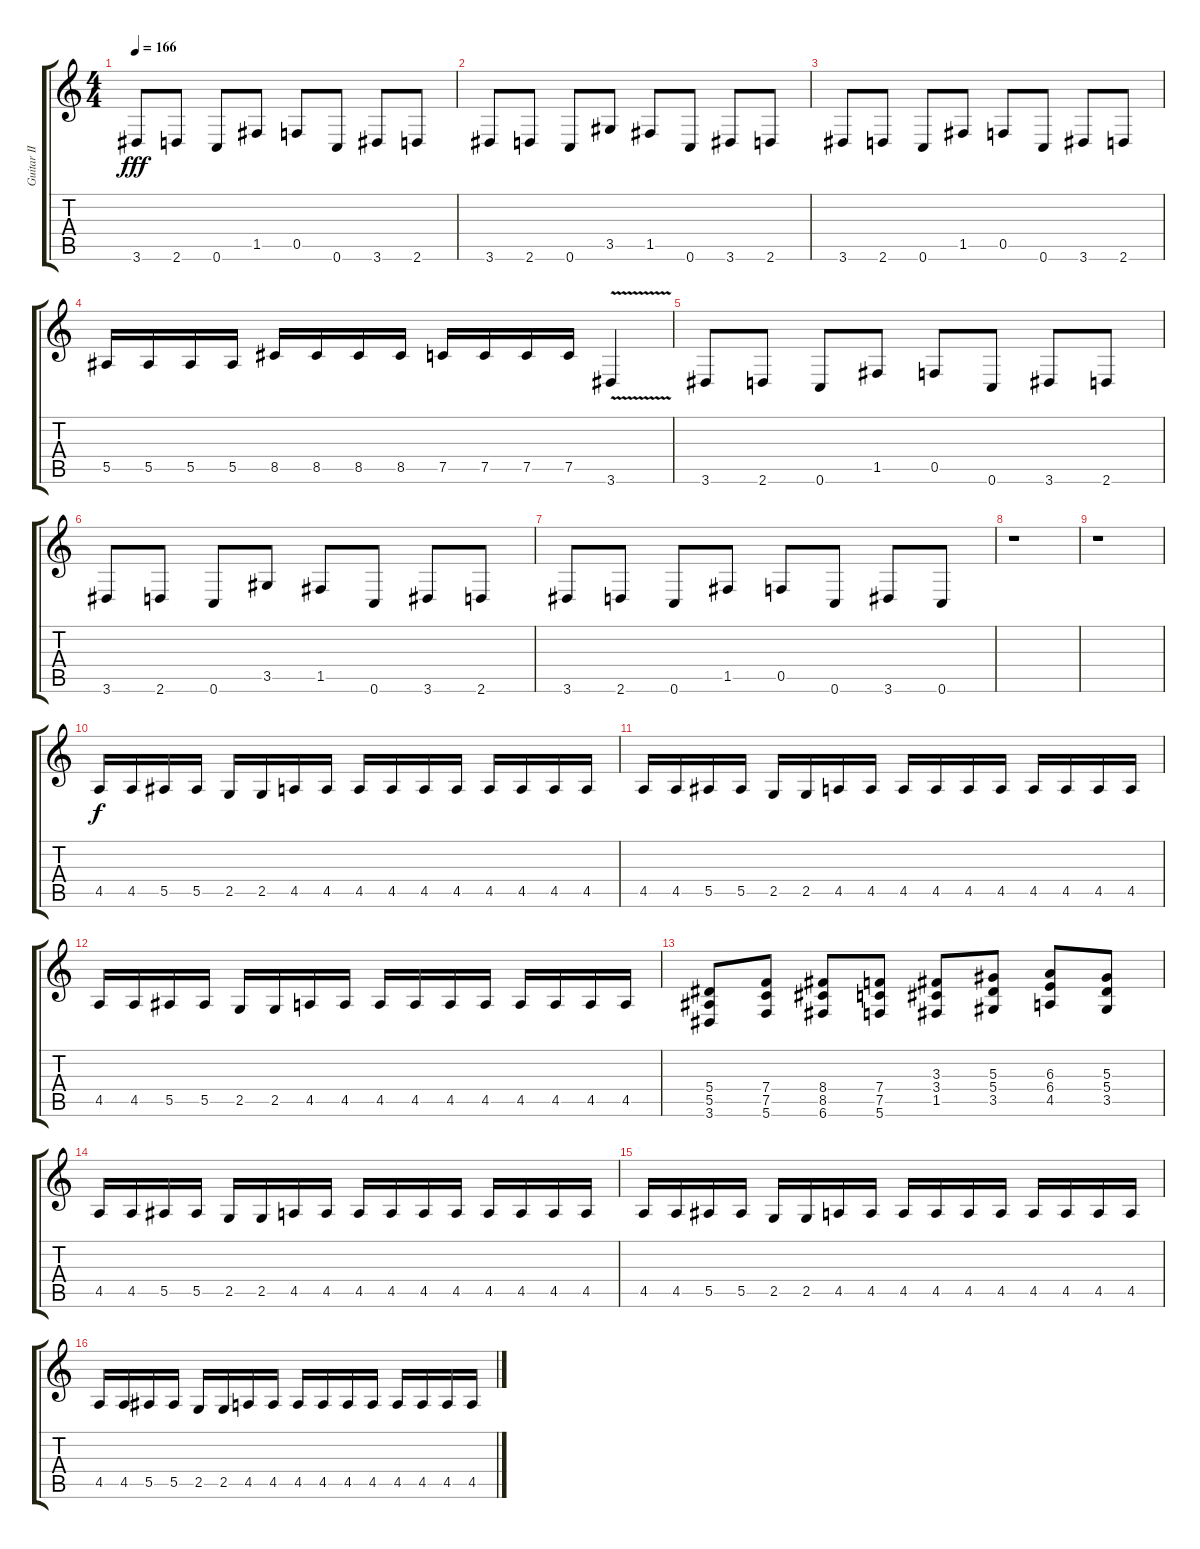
\track ("Guitar II" "Guitar II") {instrument distortionguitar}
\staff {score tabs}
\tuning (C4 G3 Eb3 Bb2 F2 C2) {hide}
\ts (4 4)
\tempo 166
\clef g2
\ks c
3.6.8{dy fff} 2.6.8 0.6.8 1.5.8 0.5.8 0.6.8 3.6.8 2.6.8 |
3.6.8 2.6.8 0.6.8 3.5.8 1.5.8 0.6.8 3.6.8 2.6.8 |
3.6.8 2.6.8 0.6.8 1.5.8 0.5.8 0.6.8 3.6.8 2.6.8 |
5.5.16 5.5.16 5.5.16 5.5.16 8.5.16 8.5.16 8.5.16 8.5.16 7.5.16 7.5.16 7.5.16 7.5.16 3.6{v}.4 |
3.6.8 2.6.8 0.6.8 1.5.8 0.5.8 0.6.8 3.6.8 2.6.8 |
3.6.8 2.6.8 0.6.8 3.5.8 1.5.8 0.6.8 3.6.8 2.6.8 |
3.6.8 2.6.8 0.6.8 1.5.8 0.5.8 0.6.8 3.6.8 0.6.8 |
r.1 |
r.1{volume 15 balance 15} |
4.5.16{dy f} 4.5.16 5.5.16 5.5.16 2.5.16 2.5.16 4.5.16 4.5.16 4.5.16 4.5.16 4.5.16 4.5.16 4.5.16 4.5.16 4.5.16 4.5.16 |
4.5.16 4.5.16 5.5.16 5.5.16 2.5.16 2.5.16 4.5.16 4.5.16 4.5.16 4.5.16 4.5.16 4.5.16 4.5.16 4.5.16 4.5.16 4.5.16 |
4.5.16 4.5.16 5.5.16 5.5.16 2.5.16 2.5.16 4.5.16 4.5.16 4.5.16 4.5.16 4.5.16 4.5.16 4.5.16 4.5.16 4.5.16 4.5.16 |
(5.4 5.5 3.6).8 (7.4 7.5 5.6).8 (8.4 8.5 6.6).8 (7.4 7.5 5.6).8 (3.3 3.4 1.5).8 (5.3 5.4 3.5).8 (6.3 6.4 4.5).8 (5.3 5.4 3.5).8 |
4.5.16 4.5.16 5.5.16 5.5.16 2.5.16 2.5.16 4.5.16 4.5.16 4.5.16 4.5.16 4.5.16 4.5.16 4.5.16 4.5.16 4.5.16 4.5.16 |
4.5.16 4.5.16 5.5.16 5.5.16 2.5.16 2.5.16 4.5.16 4.5.16 4.5.16 4.5.16 4.5.16 4.5.16 4.5.16 4.5.16 4.5.16 4.5.16 |
4.5.16 4.5.16 5.5.16 5.5.16 2.5.16 2.5.16 4.5.16 4.5.16 4.5.16 4.5.16 4.5.16 4.5.16 4.5.16 4.5.16 4.5.16 4.5.16
